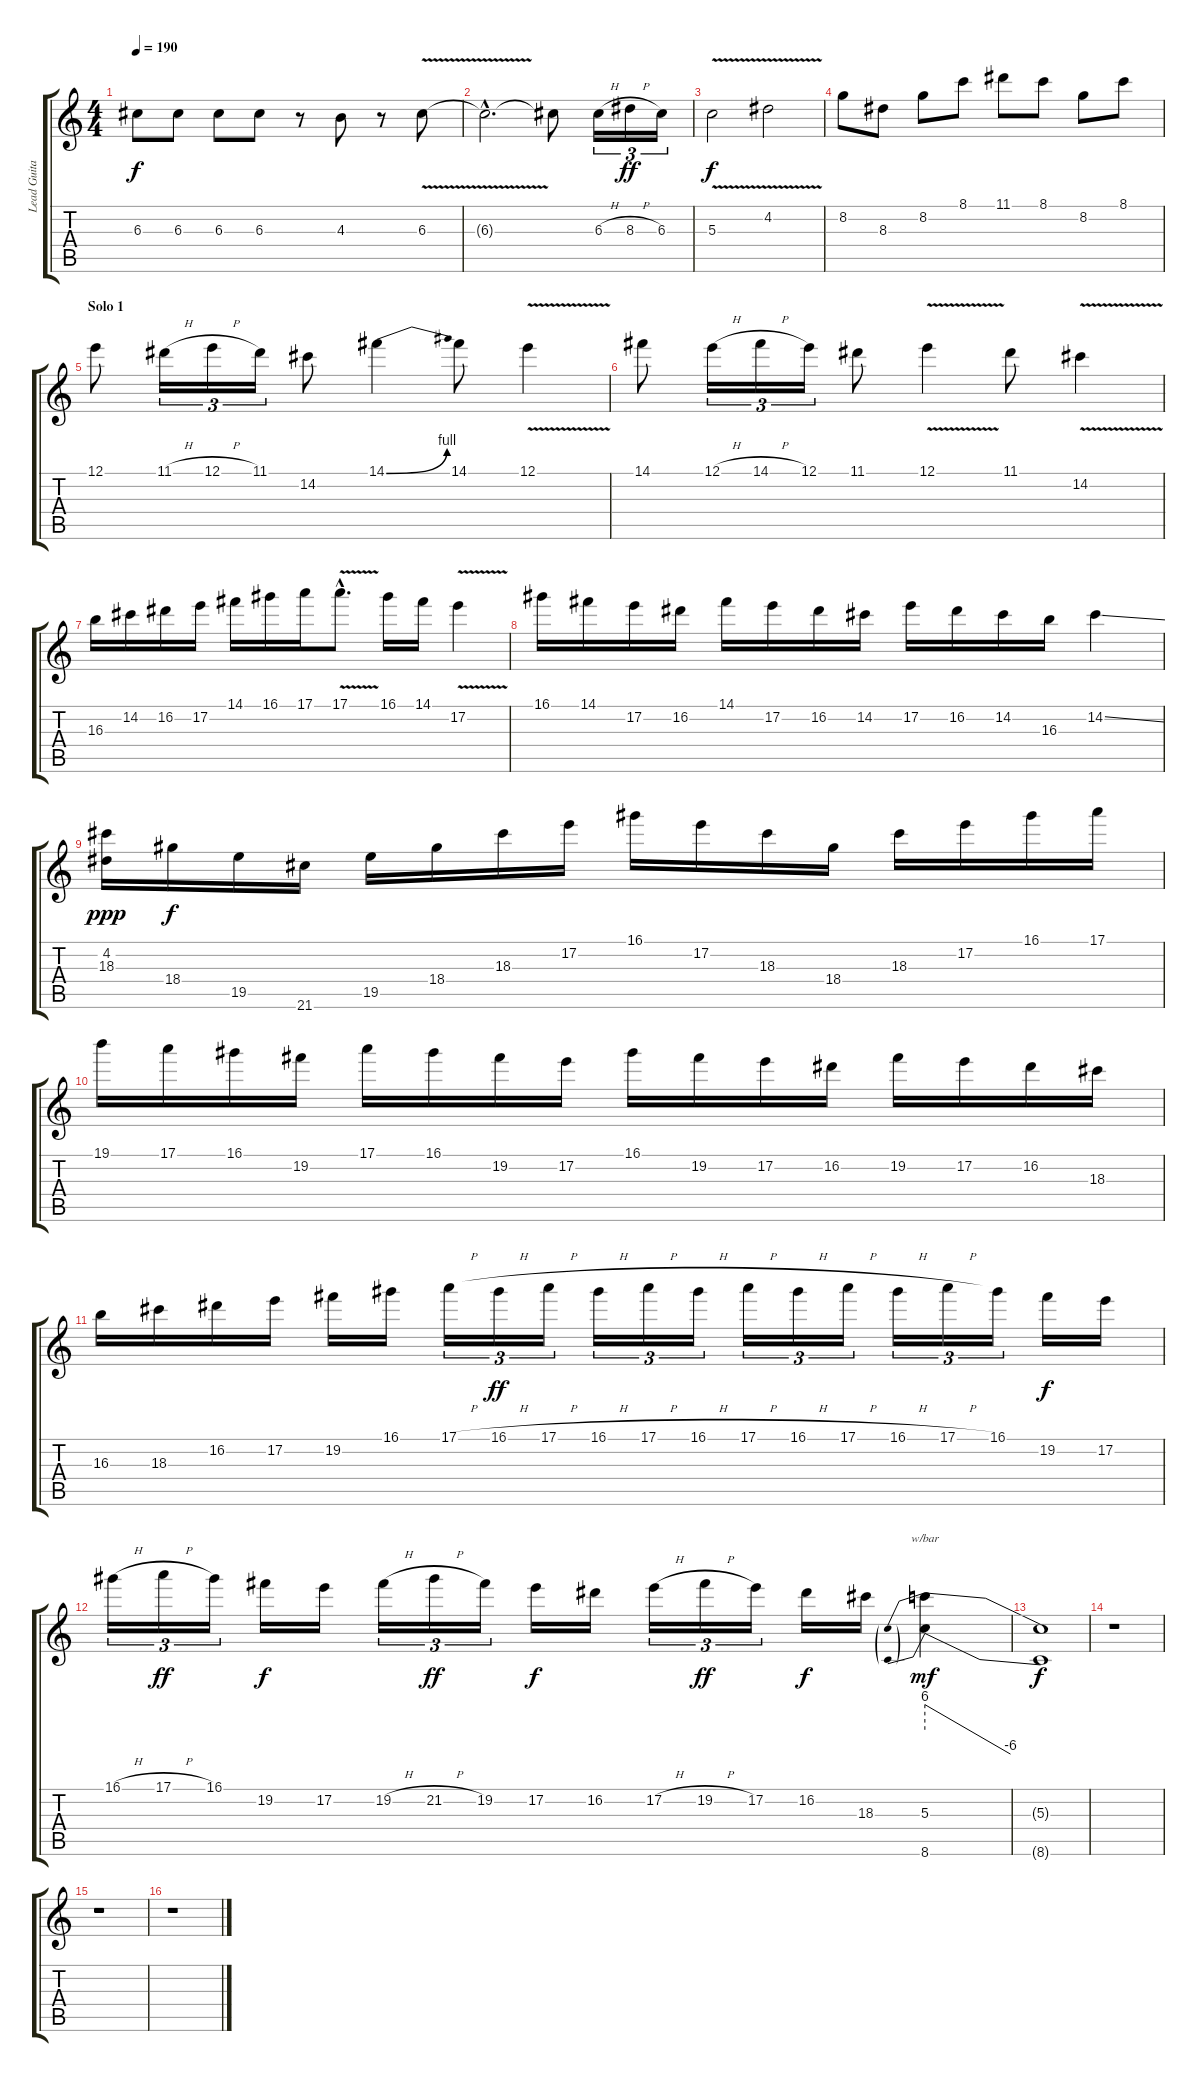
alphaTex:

\track ("Lead Guitar 1" "Lead Guita") {instrument overdrivenguitar}
\staff {score tabs}
\tuning (E4 B3 G3 D3 A2 E2) {hide}
\ts (4 4)
\tempo 190
\clef g2
\ks c
6.3.8{dy f} 6.3.8 6.3.8 6.3.8 r.8 4.3.8 r.8 6.3{v}.8 |
6.3{hac t}.2{d} 6.3{t}.8 6.3{h}.16{tu (3 2)} 8.3{h}.16{tu (3 2) dy ff} 6.3.16{tu (3 2)} |
5.3{v}.2{dy f} 4.2{v}.2 |
8.2.8 8.3.8 8.2.8 8.1.8 11.1.8 8.1.8 8.2.8 8.1.8 |
\section ("" "Solo 1")
12.1.8{volume 16 balance 3} 11.1{h}.16{tu (3 2)} 12.1{h}.16{tu (3 2)} 11.1.16{tu (3 2)} 14.2.8 14.1{be (bend 0 0 60 4)}.4 14.1.8 12.1{v}.4 |
14.1.8 12.1{h}.16{tu (3 2)} 14.1{h}.16{tu (3 2)} 12.1.16{tu (3 2)} 11.1.8 12.1{v}.4 11.1.8 14.2{v}.4 |
16.3.16 14.2.16 16.2.16 17.2.16 14.1.16 16.1.16 17.1.16 17.1{v hac}.8{d} 16.1.16 14.1.16 17.2{v}.4 |
16.1.16 14.1.16 17.2.16 16.2.16 14.1.16 17.2.16 16.2.16 14.2.16 17.2.16 16.2.16 14.2.16 16.3.16 14.2{ss}.4 |
(4.2 18.3).16{dy ppp} 18.4.16{dy f} 19.5.16 21.6.16 19.5.16 18.4.16 18.3.16 17.2.16 16.1.16 17.2.16 18.3.16 18.4.16 18.3.16 17.2.16 16.1.16 17.1.16 |
19.1.16 17.1.16 16.1.16 19.2.16 17.1.16 16.1.16 19.2.16 17.2.16 16.1.16 19.2.16 17.2.16 16.2.16 19.2.16 17.2.16 16.2.16 18.3.16 |
16.3.16 18.3.16 16.2.16 17.2.16 19.2.16 16.1.16 17.1{h}.16{tu (3 2)} 16.1{h}.16{tu (3 2) dy ff} 17.1{h}.16{tu (3 2)} 16.1{h}.16{tu (3 2)} 17.1{h}.16{tu (3 2)} 16.1{h}.16{tu (3 2)} 17.1{h}.16{tu (3 2)} 16.1{h}.16{tu (3 2)} 17.1{h}.16{tu (3 2)} 16.1{h}.16{tu (3 2)} 17.1{h}.16{tu (3 2)} 16.1.16{tu (3 2)} 19.2.16{dy f} 17.2.16 |
16.1{h}.16{tu (3 2)} 17.1{h}.16{tu (3 2) dy ff} 16.1.16{tu (3 2)} 19.2.16{dy f} 17.2.16 19.2{h}.16{tu (3 2)} 21.2{h}.16{tu (3 2) dy ff} 19.2.16{tu (3 2)} 17.2.16{dy f} 16.2.16 17.2{h}.16{tu (3 2)} 19.2{h}.16{tu (3 2) dy ff} 17.2.16{tu (3 2)} 16.2.16{dy f} 18.3.16 (5.3 8.6).4{tbe (predivedive default 0 24 60 -24) dy mf} |
(5.3{t} 8.6{t}).1{dy f} |
r.1 |
r.1 |
r.1
